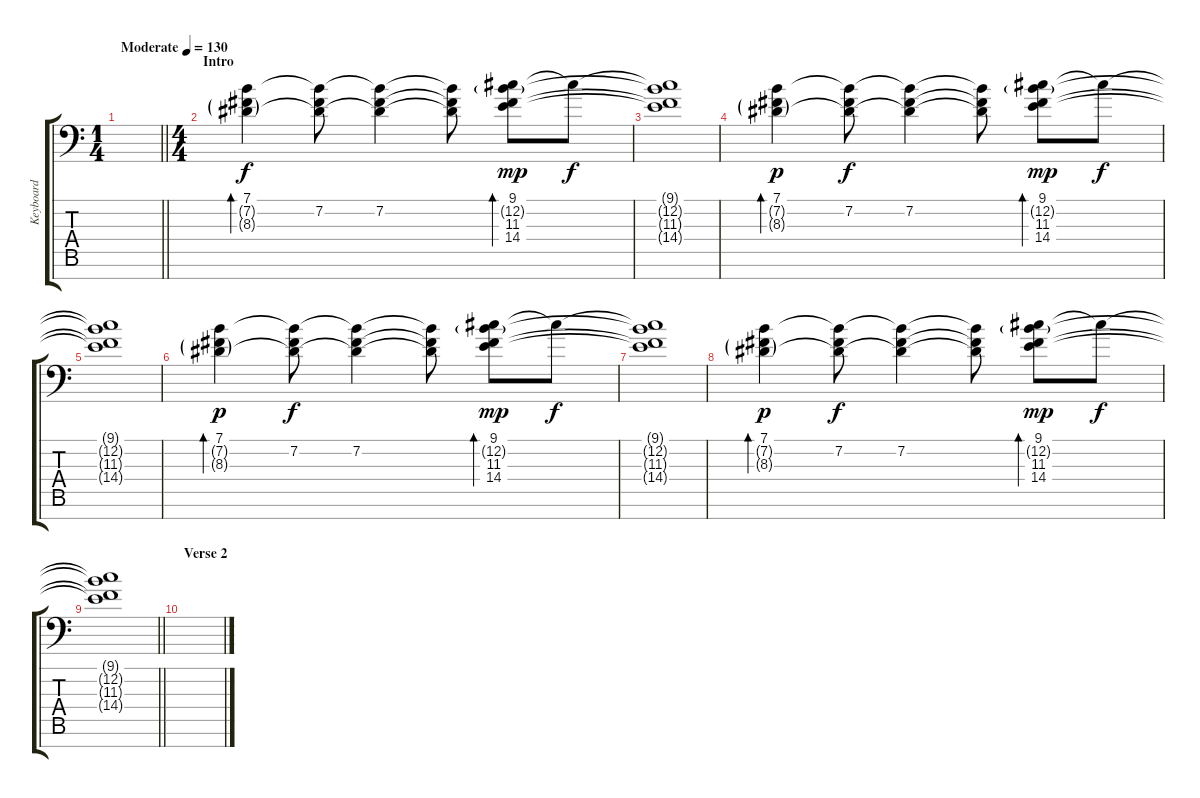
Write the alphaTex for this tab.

\track ("Keyboard" "Keyboard") {instrument electricgrandpiano}
\staff {score tabs}
\tuning (E4 B3 G3 D3 A2 E2 C-1) {hide}
\ts (1 4)
\tempo (130 "Moderate")
\clef f4
\barLineRight lightlight
\ks c
|
\ts (4 4)
\section ("" "Intro")
(7.1 7.2{g} 8.3{g}).4{bd 240} (7.1{t} 7.2 8.3{t}).8{dy f} (7.1{t} 7.2 8.3{t}).4 (7.1{t} 7.2{t} 8.3{t}).8 (9.1 12.2{g} 11.3 14.4).8{bd 480 dy mp} 9.1{t}.8{dy f} |
(9.1{t} 12.2{t} 11.3{t} 14.4{t}).1 |
(7.1 7.2{g} 8.3{g}).4{bd 240 dy p} (7.1{t} 7.2 8.3{t}).8{dy f} (7.1{t} 7.2 8.3{t}).4 (7.1{t} 7.2{t} 8.3{t}).8 (9.1 12.2{g} 11.3 14.4).8{bd 480 dy mp} 9.1{t}.8{dy f} |
(9.1{t} 12.2{t} 11.3{t} 14.4{t}).1 |
(7.1 7.2{g} 8.3{g}).4{bd 240 dy p} (7.1{t} 7.2 8.3{t}).8{dy f} (7.1{t} 7.2 8.3{t}).4 (7.1{t} 7.2{t} 8.3{t}).8 (9.1 12.2{g} 11.3 14.4).8{bd 480 dy mp} 9.1{t}.8{dy f} |
(9.1{t} 12.2{t} 11.3{t} 14.4{t}).1 |
(7.1 7.2{g} 8.3{g}).4{bd 240 dy p} (7.1{t} 7.2 8.3{t}).8{dy f} (7.1{t} 7.2 8.3{t}).4 (7.1{t} 7.2{t} 8.3{t}).8 (9.1 12.2{g} 11.3 14.4).8{bd 480 dy mp} 9.1{t}.8{dy f} |
\barLineRight lightlight
(9.1{t} 12.2{t} 11.3{t} 14.4{t}).1 |
\section ("" "Verse 2")
